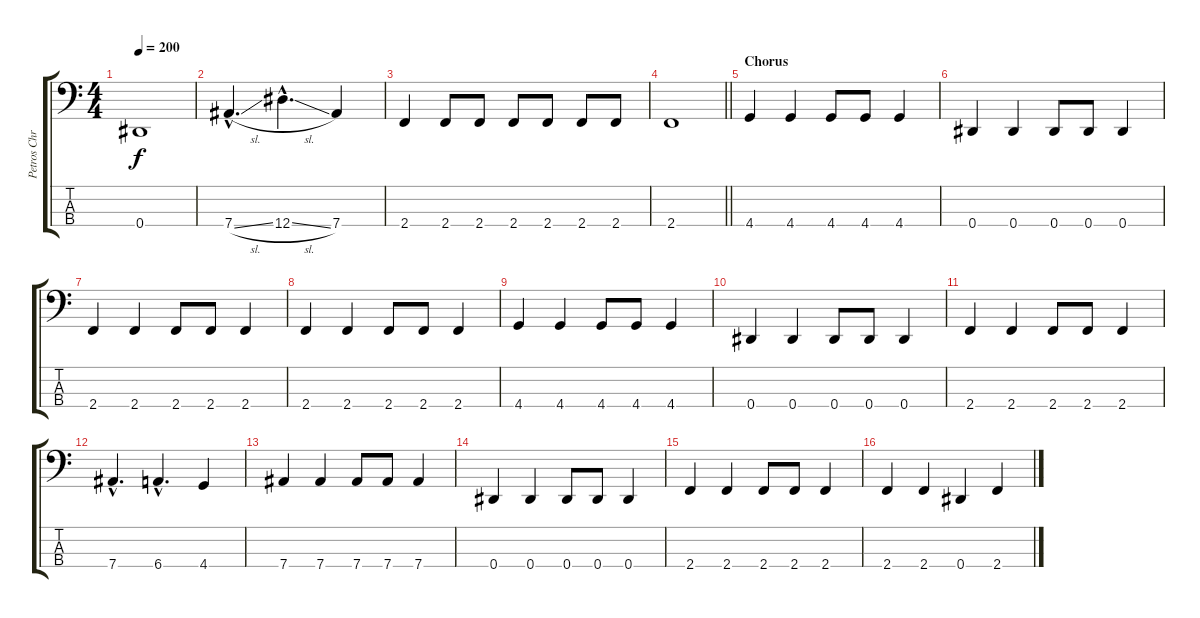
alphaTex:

\track ("Petros Christo - Bass" "Petros Chr") {instrument electricbassfinger}
\staff {score tabs}
\tuning (Gb2 Db2 Ab1 Eb1) {hide}
\ts (4 4)
\tempo 200
\clef f4
\ks c
0.4.1{dy f} |
7.4{sl hac}.4{d} 12.4{sl hac}.4{d} 7.4.4 |
2.4.4 2.4.8 2.4.8 2.4.8 2.4.8 2.4.8 2.4.8 |
\barLineRight lightlight
2.4.1 |
\section ("" "Chorus")
4.4.4 4.4.4 4.4.8 4.4.8 4.4.4 |
0.4.4 0.4.4 0.4.8 0.4.8 0.4.4 |
2.4.4 2.4.4 2.4.8 2.4.8 2.4.4 |
2.4.4 2.4.4 2.4.8 2.4.8 2.4.4 |
4.4.4 4.4.4 4.4.8 4.4.8 4.4.4 |
0.4.4 0.4.4 0.4.8 0.4.8 0.4.4 |
2.4.4 2.4.4 2.4.8 2.4.8 2.4.4 |
7.4{hac}.4{d} 6.4{hac}.4{d} 4.4.4 |
7.4.4 7.4.4 7.4.8 7.4.8 7.4.4 |
0.4.4 0.4.4 0.4.8 0.4.8 0.4.4 |
2.4.4 2.4.4 2.4.8 2.4.8 2.4.4 |
2.4.4 2.4.4 0.4.4 2.4.4
